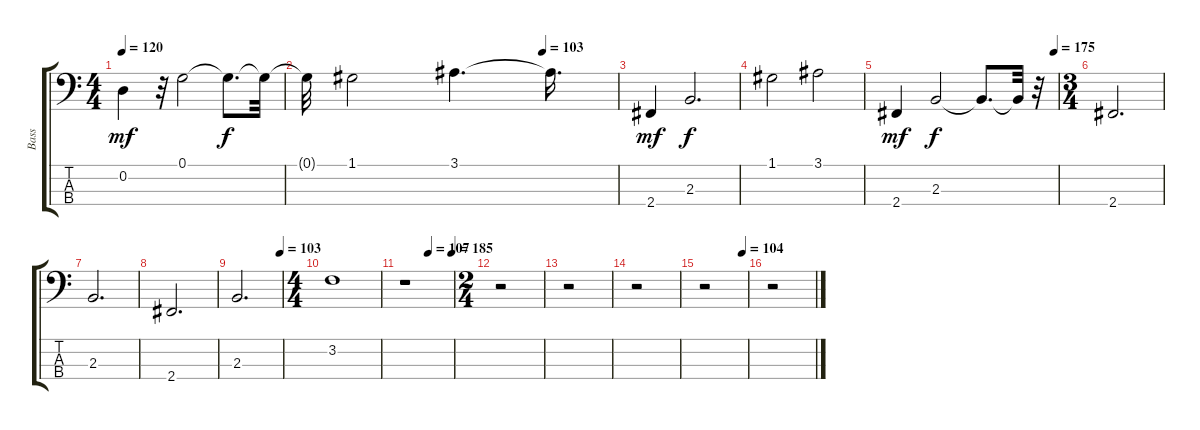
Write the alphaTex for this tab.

\track ("Bass" "Bass") {instrument slapbass2}
\staff {score tabs}
\tuning (G2 D2 A1 E1) {hide}
\ts (4 4)
\tempo 120
\clef f4
\ks c
0.2.4{dy mf} r.32 0.1.2 0.1{t}.8{d dy f} 0.1{t}.32 |
\tempo (103 0.7604166666666666)
0.1{t}.32 1.1.2 3.1.4{d} 3.1{t}.16{d} |
2.4.4{dy mf} 2.3.2{d dy f} |
1.1.2 3.1.2 |
\tempo (175 0.9791666666666666)
2.4.4{dy mf} 2.3.2{dy f} 2.3{t}.8{d} 2.3{t}.32 r.32 |
\ts (3 4)
2.4.2{d} |
2.3.2{d} |
2.4.2{d} |
\tempo (103 0.9722222222222222)
2.3.2{d} |
\ts (4 4)
3.2.1 |
\tempo (107 0.5)
\tempo (185 0.9791666666666666)
r.1 |
\ts (2 4)
r.2 |
r.2 |
r.2 |
\tempo (104 0.8958333333333334)
r.2 |
r.2
